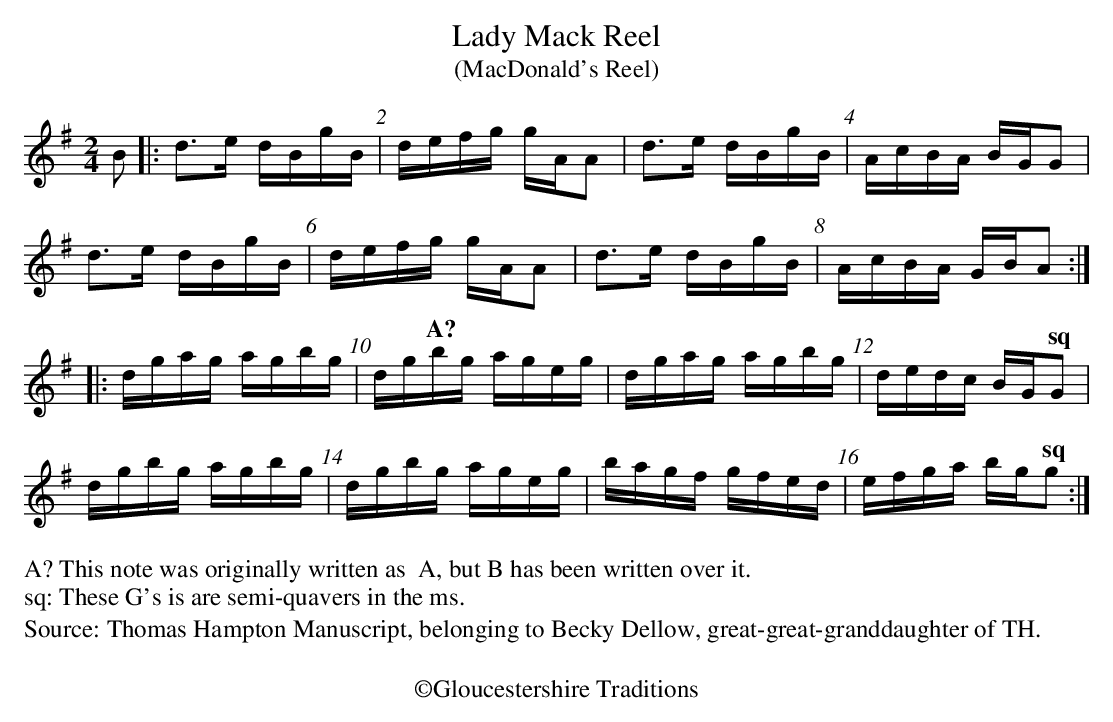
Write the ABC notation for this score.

X:1
T:Lady Mack Reel
T:(MacDonald's Reel)
M:2/4
L:1/16
K:G
B2|: d3e dBgB | defg gAA2 | d3e dBgB |AcBA BGG2 |
d3e dBgB | defg gAA2 |d3e dBgB | AcBA GBA2 :|
|:dgag agbg | dg"^A?"bg ageg | dgag agbg | dedc BG"^sq"G2 |
dgbg agbg | dgbg ageg | bagf gfed | efga bg"^sq"g2 :|
